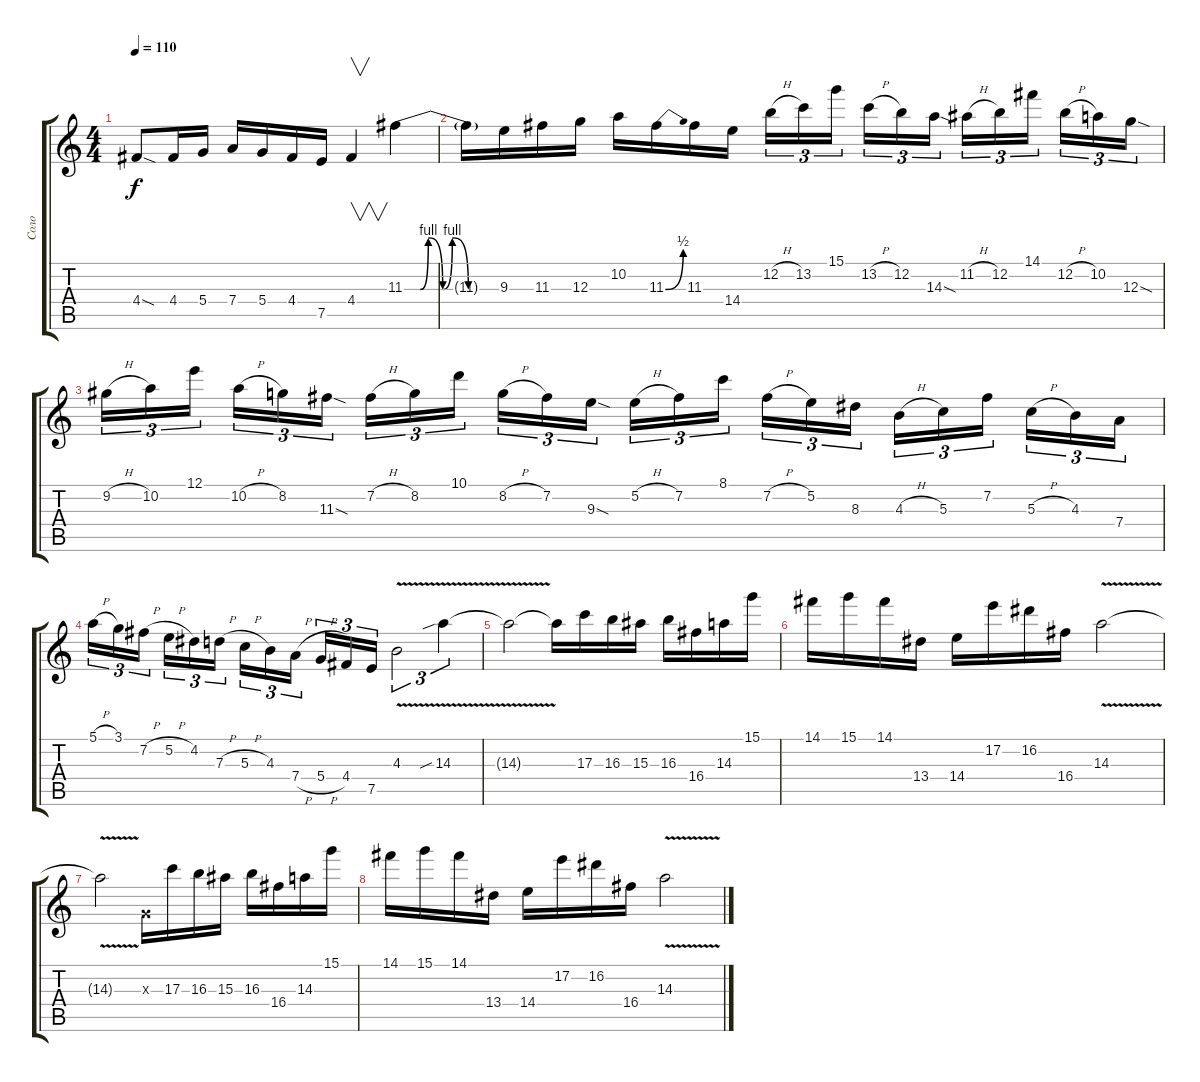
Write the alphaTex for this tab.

\track ("Соло" "Соло") {instrument distortionguitar}
\staff {score tabs}
\tuning (E4 B3 G3 D3 A2 E2) {hide}
\ts (4 4)
\tempo 110
\clef g2
\ks c
4.4{sod t}.8{dy f} 4.4.16 5.4.16 7.4.16 5.4.16 4.4.16 7.5.16 4.4.4{v} 11.3{be (custom 0 0 10 0 15 4 24 0 30 4 40 0 60 0)}.4 |
11.3{t}.16 9.3.16 11.3.16 12.3.16 10.2.16 11.3{be (bend 0 0 60 2)}.16 11.3.16 14.4.16 12.2{h}.16{tu (3 2)} 13.2.16{tu (3 2)} 15.1.16{tu (3 2) beam splitsecondary} 13.2{h}.16{tu (3 2)} 12.2.16{tu (3 2)} 14.3{sod}.16{tu (3 2)} 11.2{h}.16{tu (3 2)} 12.2.16{tu (3 2)} 14.1.16{tu (3 2) beam splitsecondary} 12.2{h}.16{tu (3 2)} 10.2.16{tu (3 2)} 12.3{sod}.16{tu (3 2)} |
9.2{h}.16{tu (3 2)} 10.2.16{tu (3 2)} 12.1.16{tu (3 2) beam splitsecondary} 10.2{h}.16{tu (3 2)} 8.2.16{tu (3 2)} 11.3{sod}.16{tu (3 2)} 7.2{h}.16{tu (3 2)} 8.2.16{tu (3 2)} 10.1.16{tu (3 2) beam splitsecondary} 8.2{h}.16{tu (3 2)} 7.2.16{tu (3 2)} 9.3{sod}.16{tu (3 2)} 5.2{h}.16{tu (3 2)} 7.2.16{tu (3 2)} 8.1.16{tu (3 2) beam splitsecondary} 7.2{h}.16{tu (3 2)} 5.2.16{tu (3 2)} 8.3.16{tu (3 2)} 4.3{h}.16{tu (3 2)} 5.3.16{tu (3 2)} 7.2.16{tu (3 2) beam splitsecondary} 5.3{h}.16{tu (3 2)} 4.3.16{tu (3 2)} 7.4.16{tu (3 2)} |
5.1{h}.16{tu (3 2)} 3.1.16{tu (3 2)} 7.2{h}.16{tu (3 2) beam splitsecondary} 5.2{h}.16{tu (3 2)} 4.2.16{tu (3 2)} 7.3{h}.16{tu (3 2)} 5.3{h}.16{tu (3 2)} 4.3.16{tu (3 2)} 7.4{h}.16{tu (3 2) beam splitsecondary} 5.4{h}.16{tu (3 2)} 4.4.16{tu (3 2)} 7.5.16{tu (3 2)} 4.3{v}.2{tu (3 2)} 14.3{v sib}.4{tu (3 2)} |
14.3{t}.2 14.3{t}.16 17.3.16 16.3.16 15.3.16 16.3.16 16.4.16 14.3.16 15.1.16 |
14.1.16 15.1.16 14.1.16 13.4.16 14.4.16 17.2.16 16.2.16 16.4.16 14.3{v}.2 |
14.3{t}.2 0.3{x}.16 17.3.16 16.3.16 15.3.16 16.3.16 16.4.16 14.3.16 15.1.16 |
14.1.16 15.1.16 14.1.16 13.4.16 14.4.16 17.2.16 16.2.16 16.4.16 14.3{v}.2
